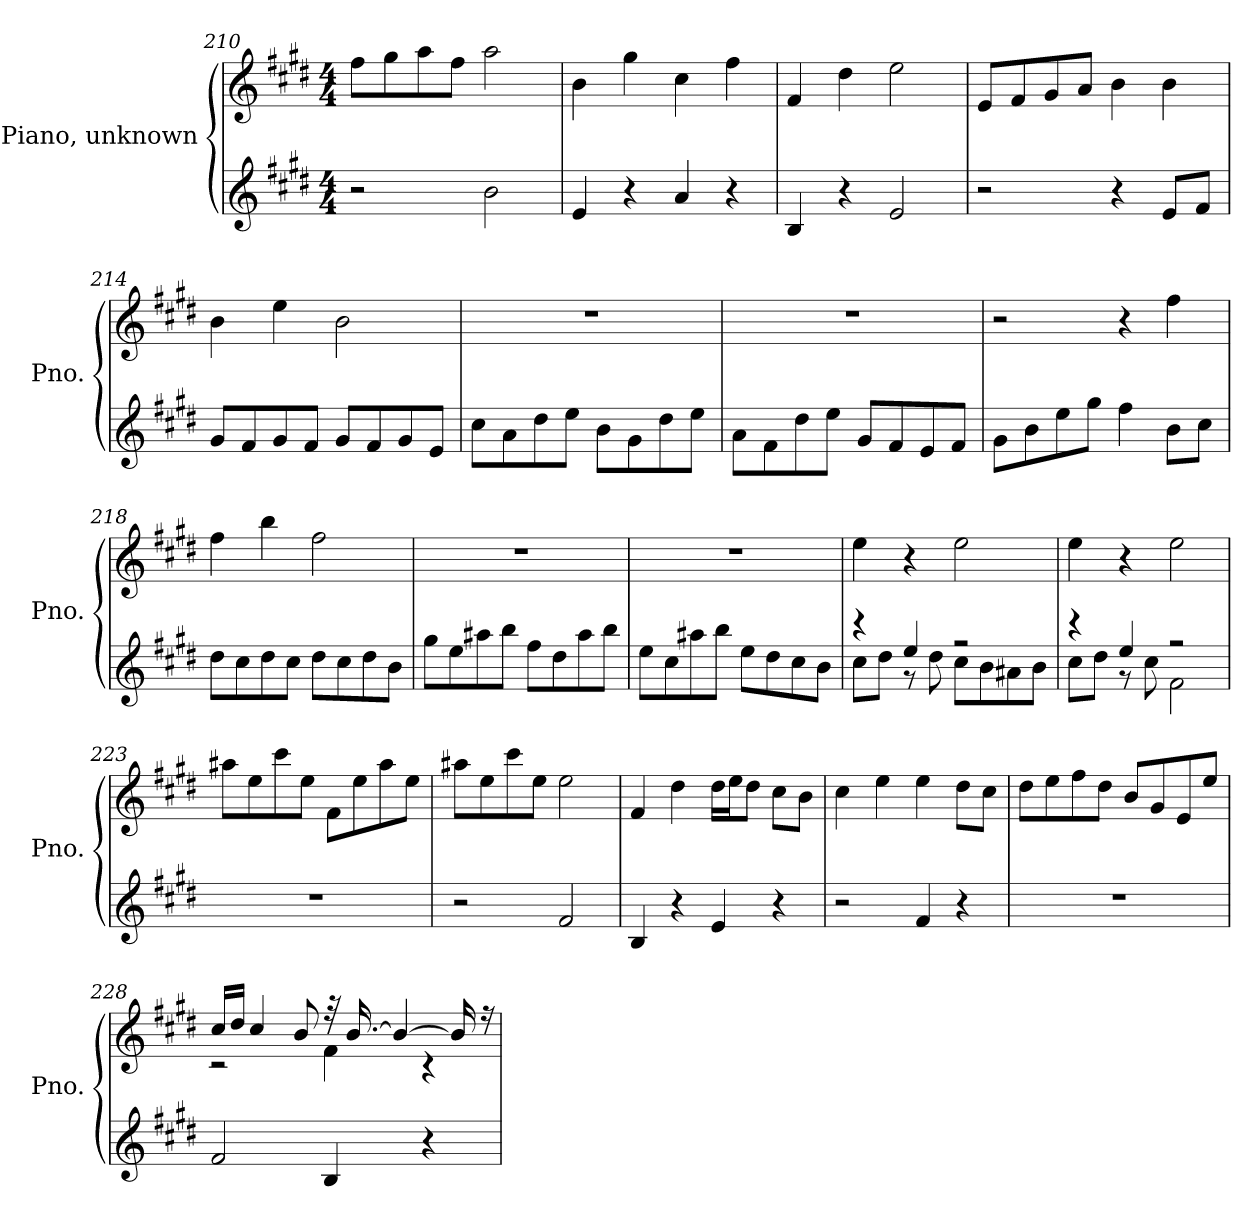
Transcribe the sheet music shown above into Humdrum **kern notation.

**kern	**kern
*part1	*part1
*staff2	*staff1
*I"Piano, unknown	*
*I'Pno.	*
*clefG2	*clefG2
*k[f#c#g#d#]	*k[f#c#g#d#]
*M4/4	*M4/4
=210	=210
2r	8ff#\L
.	8gg#\
.	8aa\
.	8ff#\J
2b\	2aa\
=211	=211
4e/	4b\
4r	4gg#\
4a/	4cc#\
4r	4ff#\
=212	=212
4B/	4f#/
4r	4dd#\
2e/	2ee\
=213	=213
2r	8e/L
.	8f#/
.	8g#/
.	8a/J
4r	4b\
8e/L	4b\
8f#/J	.
!!LO:PB:g=z
=214	=214
8g#/L	4b\
8f#/	.
8g#/	4ee\
8f#/J	.
8g#/L	2b\
8f#/	.
8g#/	.
8e/J	.
=215	=215
8cc#\L	1r
8a\	.
8dd#\	.
8ee\J	.
8b\L	.
8g#\	.
8dd#\	.
8ee\J	.
=216	=216
8a\L	1r
8f#\	.
8dd#\	.
8ee\J	.
8g#/L	.
8f#/	.
8e/	.
8f#/J	.
=217	=217
8g#\L	2r
8b\	.
8ee\	.
8gg#\J	.
4ff#\	4r
8b\L	4ff#\
8cc#\J	.
=218	=218
8dd#\L	4ff#\
8cc#\	.
8dd#\	4bb\
8cc#\J	.
8dd#\L	2ff#\
8cc#\	.
8dd#\	.
8b\J	.
!!LO:LB:g=z
=219	=219
8gg#\L	1r
8ee\	.
8aa#X\	.
8bb\J	.
8ff#\L	.
8dd#\	.
8aa#\	.
8bb\J	.
=220	=220
8ee\L	1r
8cc#\	.
8aa#X\	.
8bb\J	.
8ee\L	.
8dd#\	.
8cc#\	.
8b\J	.
=221	=221
*^	*
4r	8cc#\L	4ee\
.	8dd#\J	.
4ee/	8r	4r
.	8dd#\	.
2r	8cc#\L	2ee\
.	8b\	.
.	8a#X\	.
.	8b\J	.
=222	=222	=222
4r	8cc#\L	4ee\
.	8dd#\J	.
4ee/	8r	4r
.	8cc#\	.
2r	2f#\	2ee\
*v	*v	*
!!LO:LB:g=z
=223	=223
1r	8aa#X\L
.	8ee\
.	8ccc#\
.	8ee\J
.	8f#\L
.	8ee\
.	8aa#\
.	8ee\J
=224	=224
2r	8aa#X\L
.	8ee\
.	8ccc#\
.	8ee\J
2f#/	2ee\
=225	=225
4B/	4f#/
4r	4dd#\
4e/	16dd#\LL
.	16ee\J
.	8dd#\J
4r	8cc#\L
.	8b\J
=226	=226
2r	4cc#\
.	4ee\
4f#/	4ee\
4r	8dd#\L
.	8cc#\J
=227	=227
1r	8dd#\L
.	8ee\
.	8ff#\
.	8dd#\J
.	8b/L
.	8g#/
.	8e/
.	8ee/J
!!LO:LB:g=z
=228	=228
*	*^
2f#/	16cc#/LL	2r
.	16dd#/JJ	.
.	4cc#/	.
.	8b/	.
4B/	32r	4f#\
.	[16.b/	.
.	4b/_	.
4r	.	4r
.	16b/]	.
.	16r	.
*	*v	*v
=	=
*-	*-
